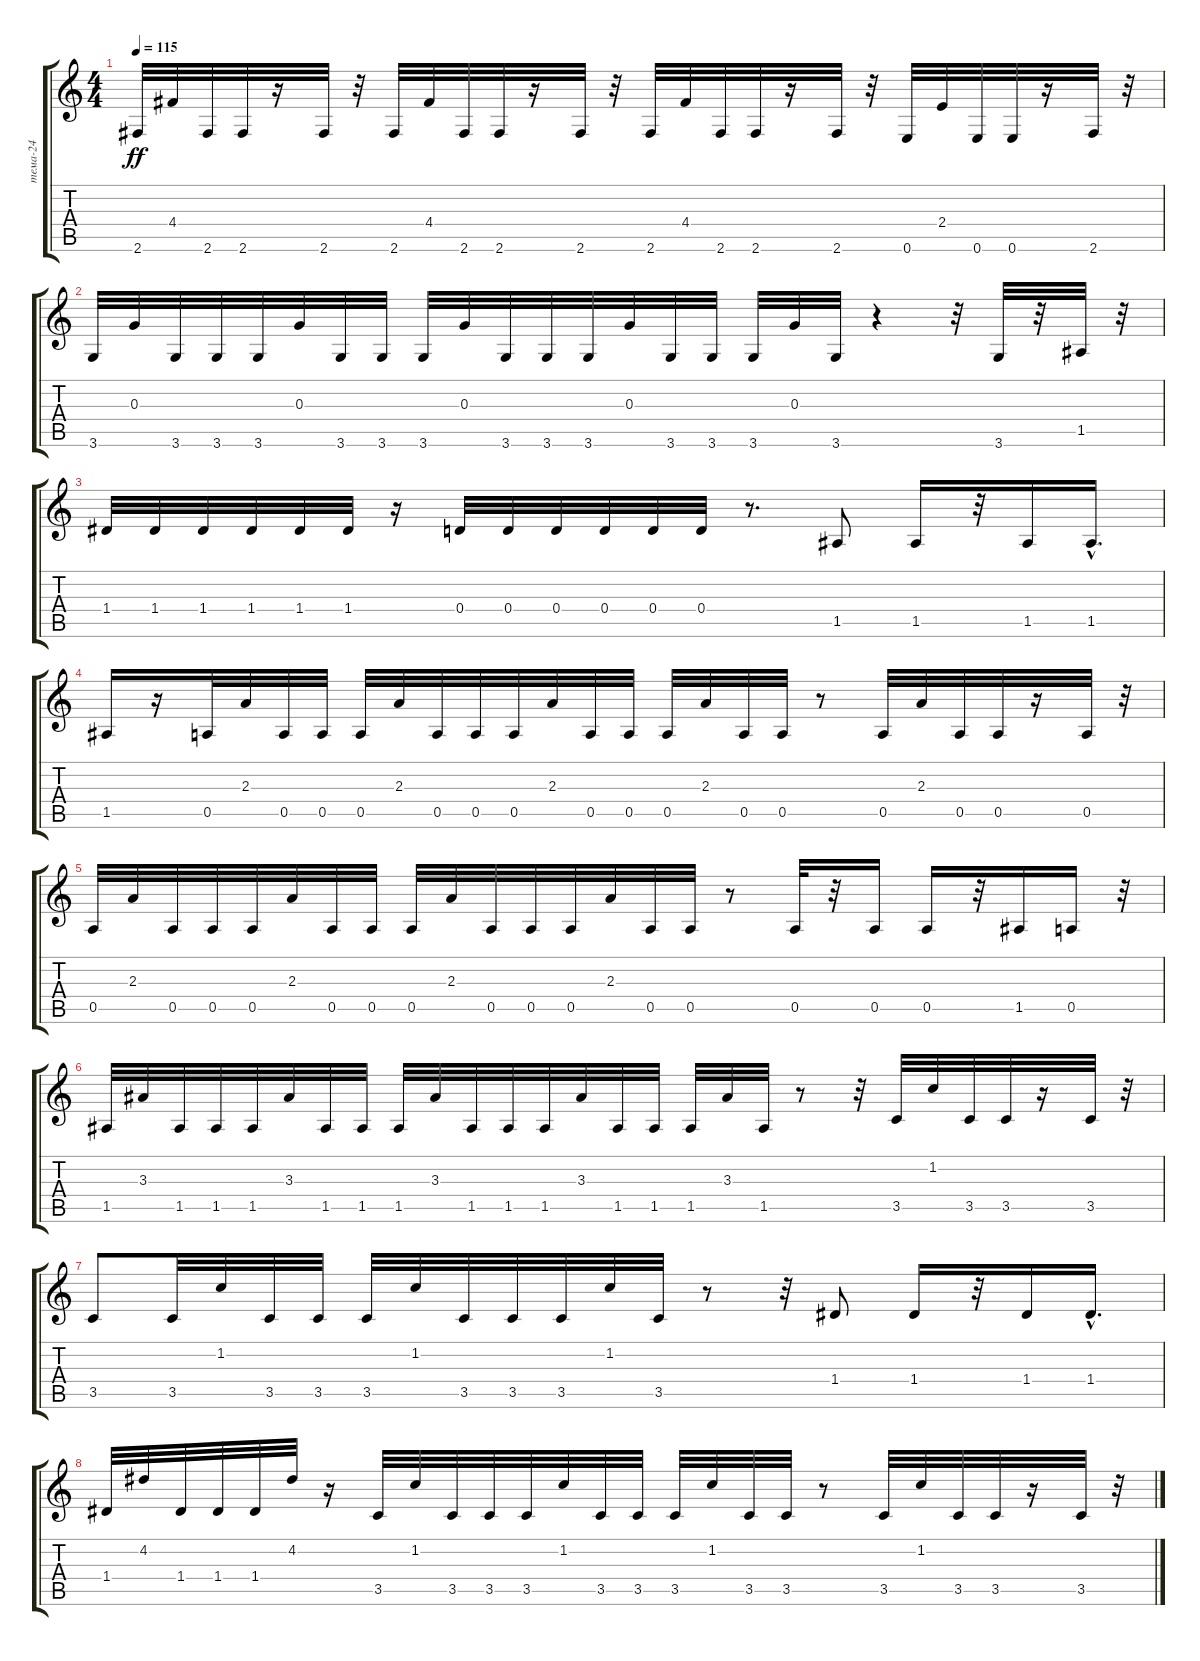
\track ("тема-24" "тема-24") {instrument overdrivenguitar}
\staff {score tabs}
\tuning (E4 B3 G3 D3 A2 E2) {hide}
\ts (4 4)
\tempo 115
\clef g2
\ks c
2.6.32{dy ff} 4.4.32 2.6.32 2.6.32 r.16 2.6.32 r.32 2.6.32 4.4.32 2.6.32 2.6.32 r.16 2.6.32 r.32 2.6.32 4.4.32 2.6.32 2.6.32 r.16 2.6.32 r.32 0.6.32 2.4.32 0.6.32 0.6.32 r.16 2.6.32 r.32 |
3.6.32 0.3.32 3.6.32 3.6.32 3.6.32 0.3.32{balance 0} 3.6.32 3.6.32 3.6.32 0.3.32 3.6.32 3.6.32 3.6.32 0.3.32 3.6.32 3.6.32 3.6.32 0.3.32 3.6.32 r.4 r.32 3.6.32 r.32 1.5.32 r.32 |
1.4.32 1.4.32 1.4.32 1.4.32 1.4.32 1.4.32 r.16 0.4.32 0.4.32 0.4.32 0.4.32 0.4.32 0.4.32 r.8{d} 1.5.8 1.5.16 r.32 1.5.16 1.5{hac}.16{d} |
1.5.16 r.16 0.5.32 2.3.32 0.5.32 0.5.32 0.5.32 2.3.32{balance 16} 0.5.32 0.5.32 0.5.32 2.3.32 0.5.32 0.5.32 0.5.32 2.3.32 0.5.32 0.5.32 r.8 0.5.32 2.3.32 0.5.32 0.5.32 r.16 0.5.32 r.32 |
0.5.32 2.3.32 0.5.32 0.5.32 0.5.32 2.3.32 0.5.32 0.5.32 0.5.32 2.3.32{balance 1} 0.5.32{balance 1} 0.5.32 0.5.32 2.3.32 0.5.32 0.5.32 r.8 0.5.32{balance 16} r.32 0.5.16 0.5.16 r.32 1.5.16 0.5.16 r.32 |
1.5.32{balance 7} 3.3.32{balance 7} 1.5.32 1.5.32 1.5.32 3.3.32 1.5.32 1.5.32 1.5.32 3.3.32 1.5.32 1.5.32 1.5.32 3.3.32 1.5.32 1.5.32 1.5.32 3.3.32 1.5.32 r.8 r.32 3.5.32 1.2.32 3.5.32 3.5.32 r.16 3.5.32 r.32 |
3.5.8 3.5.32 1.2.32 3.5.32 3.5.32 3.5.32 1.2.32 3.5.32 3.5.32 3.5.32 1.2.32 3.5.32 r.8 r.32 1.4.8 1.4.16 r.32 1.4.16 1.4{hac}.16{d} |
1.4.32 4.2.32 1.4.32 1.4.32 1.4.32 4.2.32 r.16 3.5.32 1.2.32 3.5.32 3.5.32 3.5.32 1.2.32 3.5.32 3.5.32 3.5.32 1.2.32 3.5.32 3.5.32 r.8 3.5.32 1.2.32 3.5.32 3.5.32 r.16 3.5.32 r.32
